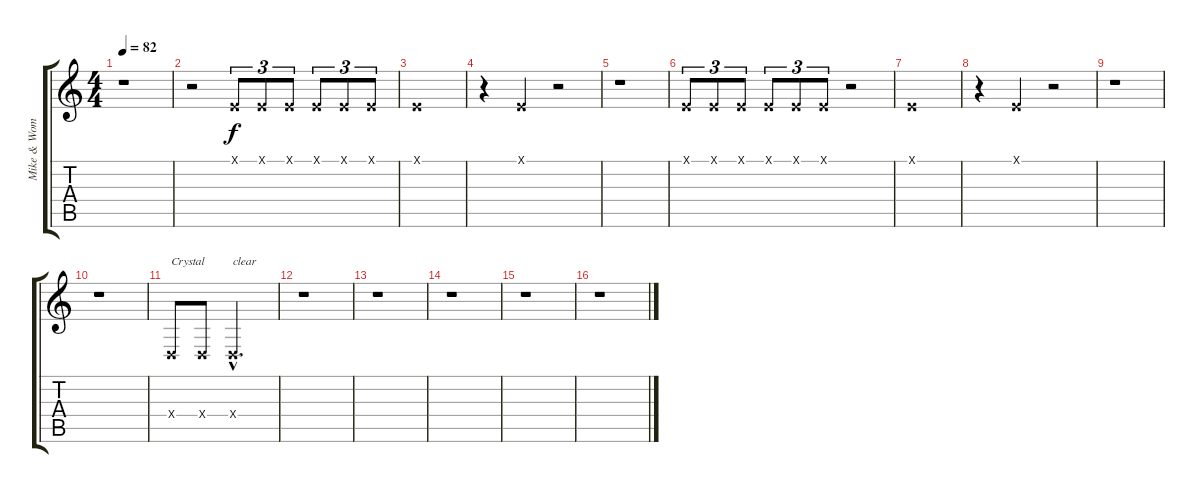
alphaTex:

\track ("Mike & Woman" "Mike & Wom") {instrument choiraahs}
\staff {score tabs}
\tuning (E4 B3 G3 D3 A2 E2) {hide}
\ts (4 4)
\tempo 82
\clef g2
\ks c
r.1{dy f} |
r.2 0.1{x}.8{tu (3 2)} 0.1{x}.8{tu (3 2)} 0.1{x}.8{tu (3 2)} 0.1{x}.8{tu (3 2)} 0.1{x}.8{tu (3 2)} 0.1{x}.8{tu (3 2)} |
0.1{x}.1 |
r.4 0.1{x}.4 r.2 |
r.1 |
0.1{x}.8{tu (3 2)} 0.1{x}.8{tu (3 2)} 0.1{x}.8{tu (3 2)} 0.1{x}.8{tu (3 2)} 0.1{x}.8{tu (3 2)} 0.1{x}.8{tu (3 2)} r.2 |
0.1{x}.1 |
r.4 0.1{x}.4 r.2 |
r.1 |
r.1 |
0.4{x}.8{txt "Crystal"} 0.4{x}.8 0.4{hac x}.2{d txt "clear"} |
r.1 |
r.1 |
r.1 |
r.1 |
r.1
